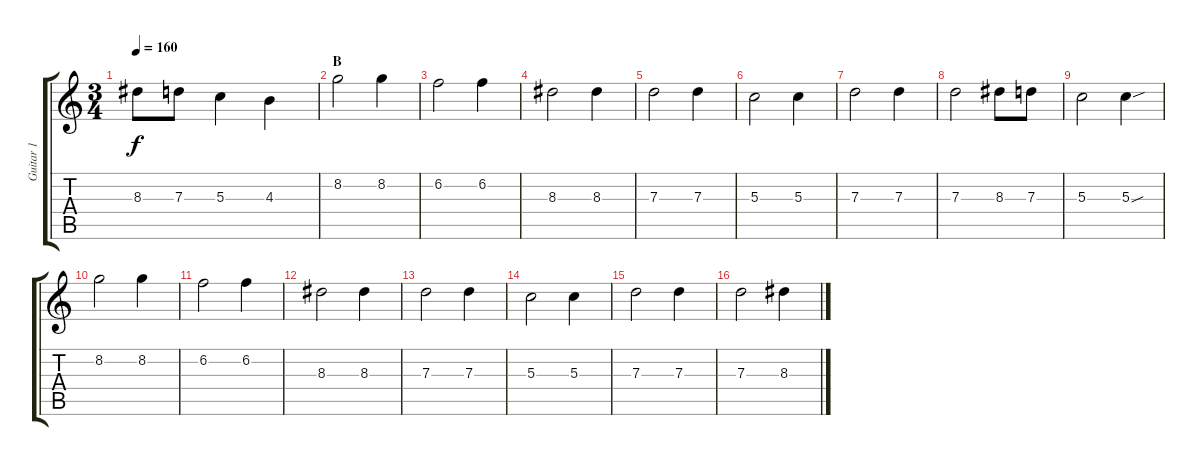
\track ("Guitar 1" "Guitar 1") {instrument acousticguitarnylon}
\staff {score tabs}
\tuning (E4 B3 G3 D3 A2 E2) {hide}
\ts (3 4)
\tempo 160
\clef g2
\ks c
8.3.8{dy f} 7.3.8 5.3.4 4.3.4 |
\section ("" "B")
8.2.2 8.2.4 |
6.2.2 6.2.4 |
8.3.2 8.3.4 |
7.3.2 7.3.4 |
5.3.2 5.3.4 |
7.3.2 7.3.4 |
7.3.2 8.3.8 7.3.8 |
5.3.2 5.3{sou}.4 |
8.2.2 8.2.4 |
6.2.2 6.2.4 |
8.3.2 8.3.4 |
7.3.2 7.3.4 |
5.3.2 5.3.4 |
7.3.2 7.3.4 |
7.3.2 8.3.4
